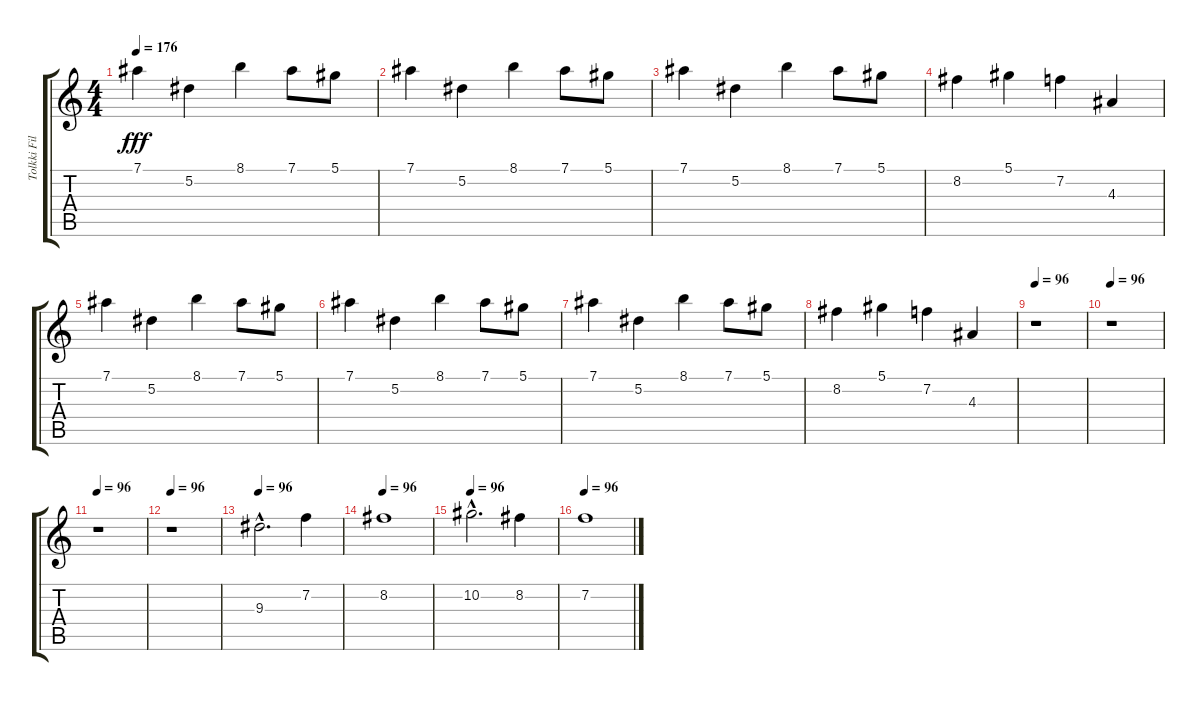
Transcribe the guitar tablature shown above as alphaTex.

\track ("Tolkki Fills" "Tolkki Fil") {instrument overdrivenguitar}
\staff {score tabs}
\tuning (Eb4 Bb3 Gb3 Db3 Ab2 Eb2) {hide}
\ts (4 4)
\tempo 176
\clef g2
\ks c
7.1.4{dy fff} 5.2.4 8.1.4 7.1.8 5.1.8 |
7.1.4 5.2.4 8.1.4 7.1.8 5.1.8 |
7.1.4 5.2.4 8.1.4 7.1.8 5.1.8 |
8.2.4 5.1.4 7.2.4 4.3.4 |
7.1.4 5.2.4 8.1.4 7.1.8 5.1.8 |
7.1.4 5.2.4 8.1.4 7.1.8 5.1.8 |
7.1.4 5.2.4 8.1.4 7.1.8 5.1.8 |
8.2.4 5.1.4 7.2.4 4.3.4 |
\tempo 96
r.1 |
\tempo 96
r.1 |
\tempo 96
r.1 |
\tempo 96
r.1 |
\tempo 96
9.3{hac}.2{d} 7.2.4 |
\tempo 96
8.2.1 |
\tempo 96
10.2{hac}.2{d} 8.2.4 |
\tempo 96
7.2.1
